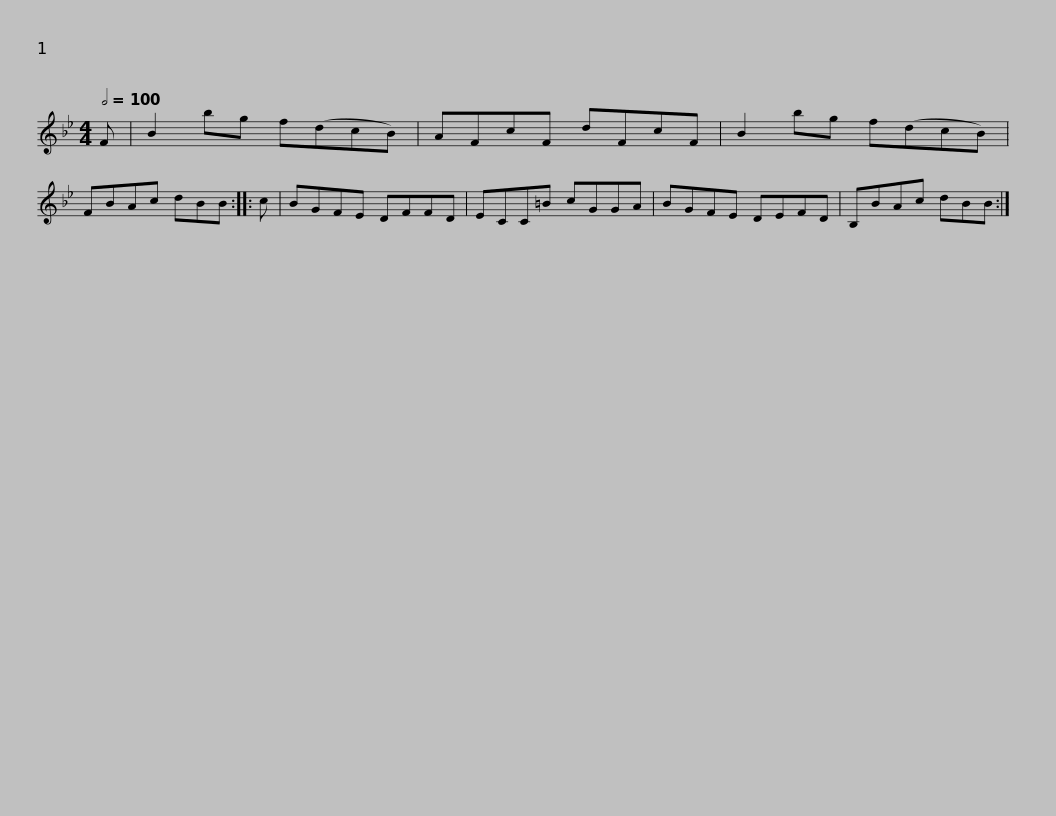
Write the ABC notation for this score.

X:1
L:1/8
Q:1/2=100
M:4/4
I:linebreak $
K:Bb
V:1 treble
V:1
 F | B2 bg f(dcB) | AFcF dFcF | B2 bg f(dcB) | FBAc dBB ::$ %5
 c | BGFE DFFD | ECC=B cGGA | BGFE DEFD | B,BAc dBB :| %10
